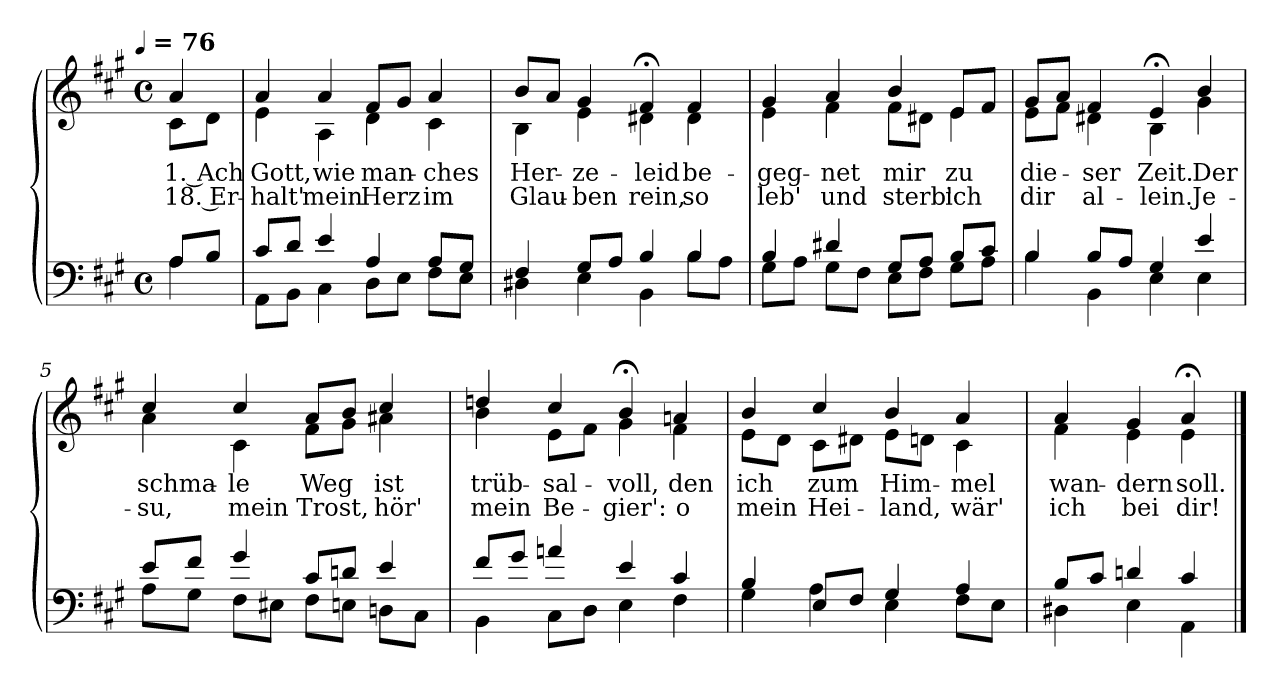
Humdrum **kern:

**kern	**kern	**text	**text	**dynam
*part1	*part1	*part1	*part1	*part1
*staff2	*staff1	*staff1	*staff1	*staff1/2
*clefF4	*clefG2	*	*	*
*k[f#c#g#]	*k[f#c#g#]	*	*	*
!!LO:TX:omd:t=[quarter] = 76
*M4/4	*M4/4	*	*	*
*met(c)	*met(c)	*	*	*
*MM75	*MM75	*	*	*
=	=	=	=	=
*^	*^	*	*	*
8AL	4A	4a	8c#L	1. Ach	18. Er-	.
8BJ	.	.	8dJ	.	.	.
=1	=1	=1	=1	=1	=1	=1
8c#L	8AAL	4a	4e	Gott,	-halt'	.
8dJ	8BBJ	.	.	.	.	.
4e	4C#	4a	4A	wie	mein	.
4A	8DL	8f#L	4d	man-	Herz	.
.	8EJ	8g#J	.	.	.	.
8AL	8F#L	4a	4c#	-ches	im	.
8G#J	8EJ	.	.	.	.	.
=2	=2	=2	=2	=2	=2	=2
4F#	4D#X	8bL	4B	Her-	Glau-	.
.	.	8aJ	.	.	.	.
8G#L	4E	4g#	4e	-ze-	-ben	.
8AJ	.	.	.	.	.	.
4B	4BB	4f#;<	4d#X	-leid	rein,	.
4B	8BL	4f#	4d#	be-	so	.
.	8AJ	.	.	.	.	.
=3	=3	=3	=3	=3	=3	=3
4B	8G#L	4g#	4e	-geg-	leb'	.
.	8AJ	.	.	.	.	.
4d#X	8G#L	4a	4f#	-net	und	.
.	8F#J	.	.	.	.	.
8G#L	8EL	4b	8f#L	mir	sterb'	.
8AJ	8F#J	.	8d#XJ	.	.	.
8BL	8G#L	8eL	4e	zu	ich	.
8c#J	8AJ	8f#J	.	.	.	.
=4	=4	=4	=4	=4	=4	=4
*	*	*MM69	*	*	*	*
4B	4B	8g#L	8eL	die-	dir	.
.	.	8aJ	8f#J	.	.	.
8BL	4BB	4f#	4d#X	-ser	al-	.
8AJ	.	.	.	.	.	.
4G#	4E	4e;<	4B	Zeit.	-lein.	.
4e	4E	4b	4g#	Der	Je-	♩ = 74
!!LO:LB:g=z	!!
=5	=5	=5	=5	=5	=5	=5
8eL	8AL	4cc#	4a	schma-	-su,	.
8f#J	8G#J	.	.	.	.	.
4g#	8F#L	4cc#	4c#	-le	mein	.
.	8E#XJ	.	.	.	.	.
8c#L	8F#L	8aL	8f#L	Weg	Trost,	.
8dnJ	8EnJ	8bJ	8g#J	.	.	.
4e	8DnL	4cc#	4a#X	ist	hör'	.
.	8C#J	.	.	.	.	.
=6	=6	=6	=6	=6	=6	=6
8f#L	4BB	4ddn	4b	trüb-	mein	.
8g#J	.	.	.	.	.	.
4an	8C#L	4cc#	8eL	-sal-	Be-	.
.	8DJ	.	8f#J	.	.	.
4e	4E	4b;<	4g#	-voll,	-gier':	.
4c#	4F#	4an	4f#	den	o	♩ = 73
=7	=7	=7	=7	=7	=7	=7
4B	4G#	4b	8eL	ich	mein	.
.	.	.	8dJ	.	.	.
8EL	4A	4cc#	8c#L	zum	Hei-	.
8F#J	.	.	8d#XJ	.	.	.
4G#	4E	4b	8eL	Him-	-land,	♩ = 72
.	.	.	8dnJ	.	.	.
4A	8F#L	4a	4c#	-mel	wär'	.
.	8EJ	.	.	.	.	.
=8	=8	=8	=8	=8	=8	=8
*	*	*MM70	*	*	*	*
8BL	4D#X	4a	4f#	wan-	ich	.
8c#J	.	.	.	.	.	.
4dn	4E	4g#	4e	-dern	bei	♩ = 56
4c#	4AA	4a;<	4e	soll.	dir!	.
*v	*v	*	*	*	*	*
*	*v	*v	*	*	*
==	==	==	==	==
*-	*-	*-	*-	*-
